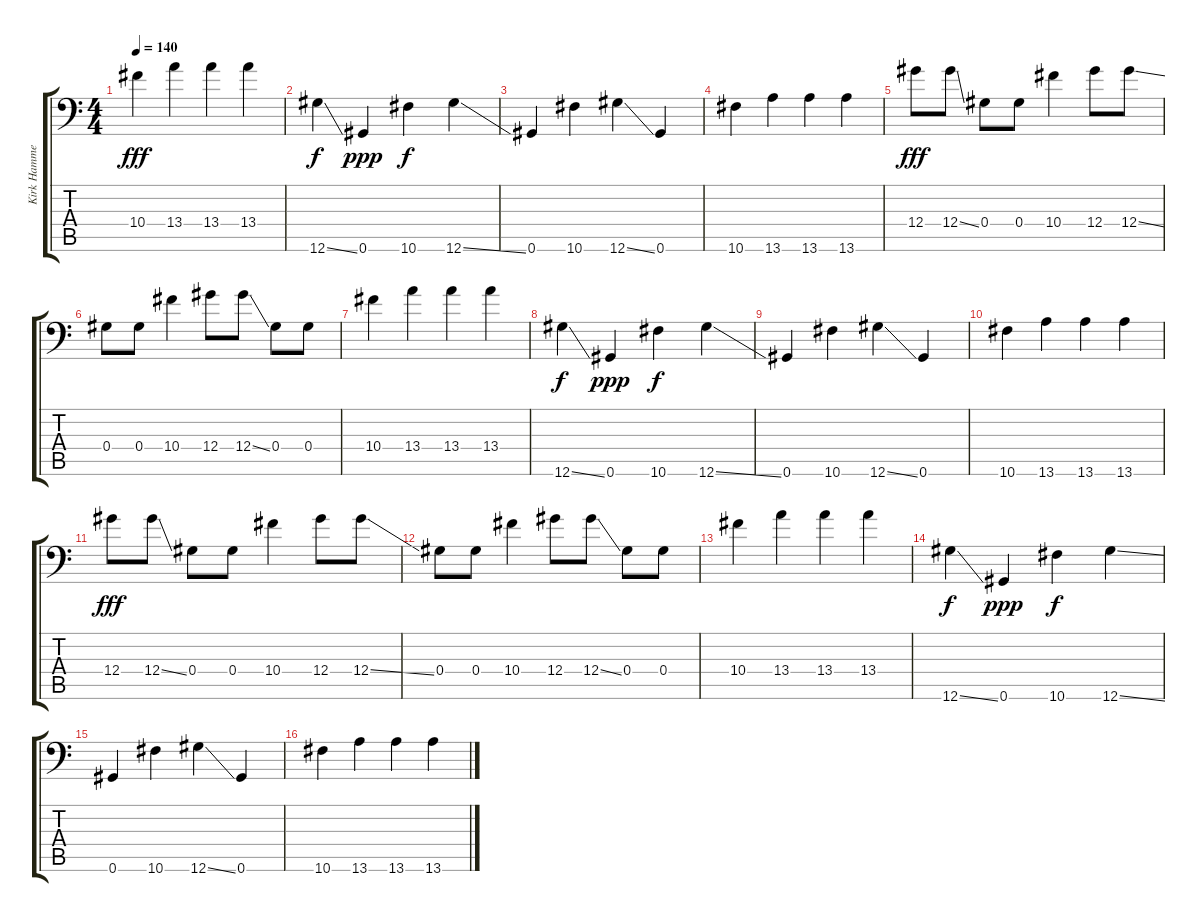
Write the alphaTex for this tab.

\track ("Kirk Hammett (Guitar)" "Kirk Hamme") {instrument overdrivenguitar}
\staff {score tabs}
\tuning (Bb3 F3 Db3 Ab2 Eb2 Ab1) {hide}
\ts (4 4)
\tempo 140
\clef f4
\ks c
10.4.4{dy fff} 13.4.4 13.4.4 13.4.4 |
12.6{ss}.4{dy f} 0.6.4{dy ppp} 10.6.4{dy f} 12.6{ss}.4 |
0.6.4 10.6.4 12.6{ss}.4 0.6.4 |
10.6.4 13.6.4 13.6.4 13.6.4 |
12.4.8{dy fff} 12.4{ss}.8 0.4.8 0.4.8 10.4.4 12.4.8 12.4{ss}.8 |
0.4.8 0.4.8 10.4.4 12.4.8 12.4{ss}.8 0.4.8 0.4.8 |
10.4.4 13.4.4 13.4.4 13.4.4 |
12.6{ss}.4{dy f} 0.6.4{dy ppp} 10.6.4{dy f} 12.6{ss}.4 |
0.6.4 10.6.4 12.6{ss}.4 0.6.4 |
10.6.4 13.6.4 13.6.4 13.6.4 |
12.4.8{dy fff} 12.4{ss}.8 0.4.8 0.4.8 10.4.4 12.4.8 12.4{ss}.8 |
0.4.8 0.4.8 10.4.4 12.4.8 12.4{ss}.8 0.4.8 0.4.8 |
10.4.4 13.4.4 13.4.4 13.4.4 |
12.6{ss}.4{dy f} 0.6.4{dy ppp} 10.6.4{dy f} 12.6{ss}.4 |
0.6.4 10.6.4 12.6{ss}.4 0.6.4 |
10.6.4 13.6.4 13.6.4 13.6.4
